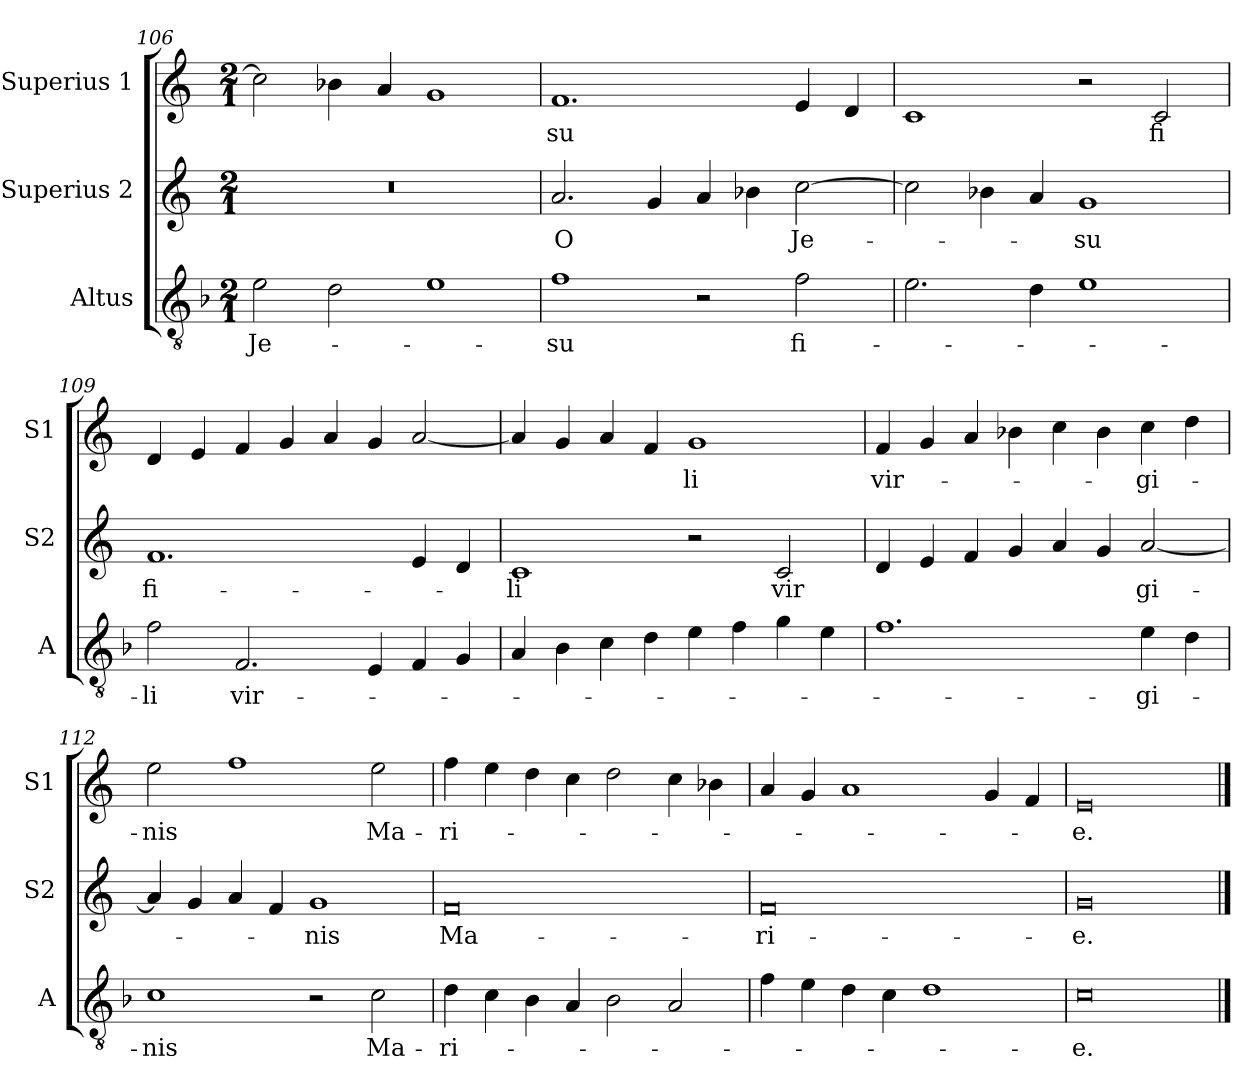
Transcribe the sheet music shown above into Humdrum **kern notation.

**kern	**text	**kern	**text	**kern	**text
*part3	*part3	*part2	*part2	*part1	*part1
*staff3	*staff3	*staff2	*staff2	*staff1	*staff1
*I"Altus	*	*I"Superius 2	*	*I"Superius 1	*
*I'A	*	*I'S2	*	*I'S1	*
*clefGv2	*	*clefG2	*	*clefG2	*
*k[b-]	*	*k[]	*	*k[]	*
*M2/1	*	*M2/1	*	*M2/1	*
=106	=106	=106	=106	=106	=106
2e\	Je-	0r	.	2cc\]	.
2d\	.	.	.	4b-X\	.
.	.	.	.	4a/	.
1e	.	.	.	1g	.
=107	=107	=107	=107	=107	=107
1f	-su	2.a/	O	1.f	-su
.	.	4g/	.	.	.
2r	.	4a/	.	.	.
.	.	4b-X\	.	.	.
2f\	fi-	[2cc\	Je-	4e/	.
.	.	.	.	4d/	.
=108	=108	=108	=108	=108	=108
2.e\	.	2cc\]	.	1c	.
.	.	4b-X\	.	.	.
4d\	.	4a/	.	.	.
1e	.	1g	-su	2r	.
.	.	.	.	2c/	fi
=109	=109	=109	=109	=109	=109
2f\	-li	1.f	fi-	4d/	.
.	.	.	.	4e/	.
2.F/	vir-	.	.	4f/	.
.	.	.	.	4g/	.
.	.	.	.	4a/	.
4E/	.	.	.	4g/	.
4F/	.	4e/	.	[2a/	.
4G/	.	4d/	.	.	.
=110	=110	=110	=110	=110	=110
4A/	.	1c	-li	4a/]	.
4B-\	.	.	.	4g/	.
4c\	.	.	.	4a/	.
4d\	.	.	.	4f/	.
4e\	.	2r	.	1g	-li
4f\	.	.	.	.	.
4g\	.	2c/	vir	.	.
4e\	.	.	.	.	.
=111	=111	=111	=111	=111	=111
1.f	.	4d/	.	4f/	vir-
.	.	4e/	.	4g/	.
.	.	4f/	.	4a/	.
.	.	4g/	.	4b-X\	.
.	.	4a/	.	4cc\	.
.	.	4g/	.	4b-\	.
4e\	-gi-	[2a/	-gi-	4cc\	-gi-
4d\	.	.	.	4dd\	.
=112	=112	=112	=112	=112	=112
1c	-nis	4a/]	.	2ee\	-nis
.	.	4g/	.	.	.
.	.	4a/	.	1ff	.
.	.	4f/	.	.	.
2r	.	1g	-nis	.	.
2c\	Ma-	.	.	2ee\	Ma-
=113	=113	=113	=113	=113	=113
4d\	-ri-	0f	Ma-	4ff\	-ri-
4c\	.	.	.	4ee\	.
4B-\	.	.	.	4dd\	.
4A/	.	.	.	4cc\	.
2B-\	.	.	.	2dd\	.
2A/	.	.	.	4cc\	.
.	.	.	.	4b-X\	.
=114	=114	=114	=114	=114	=114
4f\	.	0f	-ri-	4a/	.
4e\	.	.	.	4g/	.
4d\	.	.	.	1a	.
4c\	.	.	.	.	.
1d	.	.	.	.	.
.	.	.	.	4g/	.
.	.	.	.	4f/	.
=115	=115	=115	=115	=115	=115
0c	-e.	0g/	-e.	0e/	-e.
==	==	==	==	==	==
*-	*-	*-	*-	*-	*-
